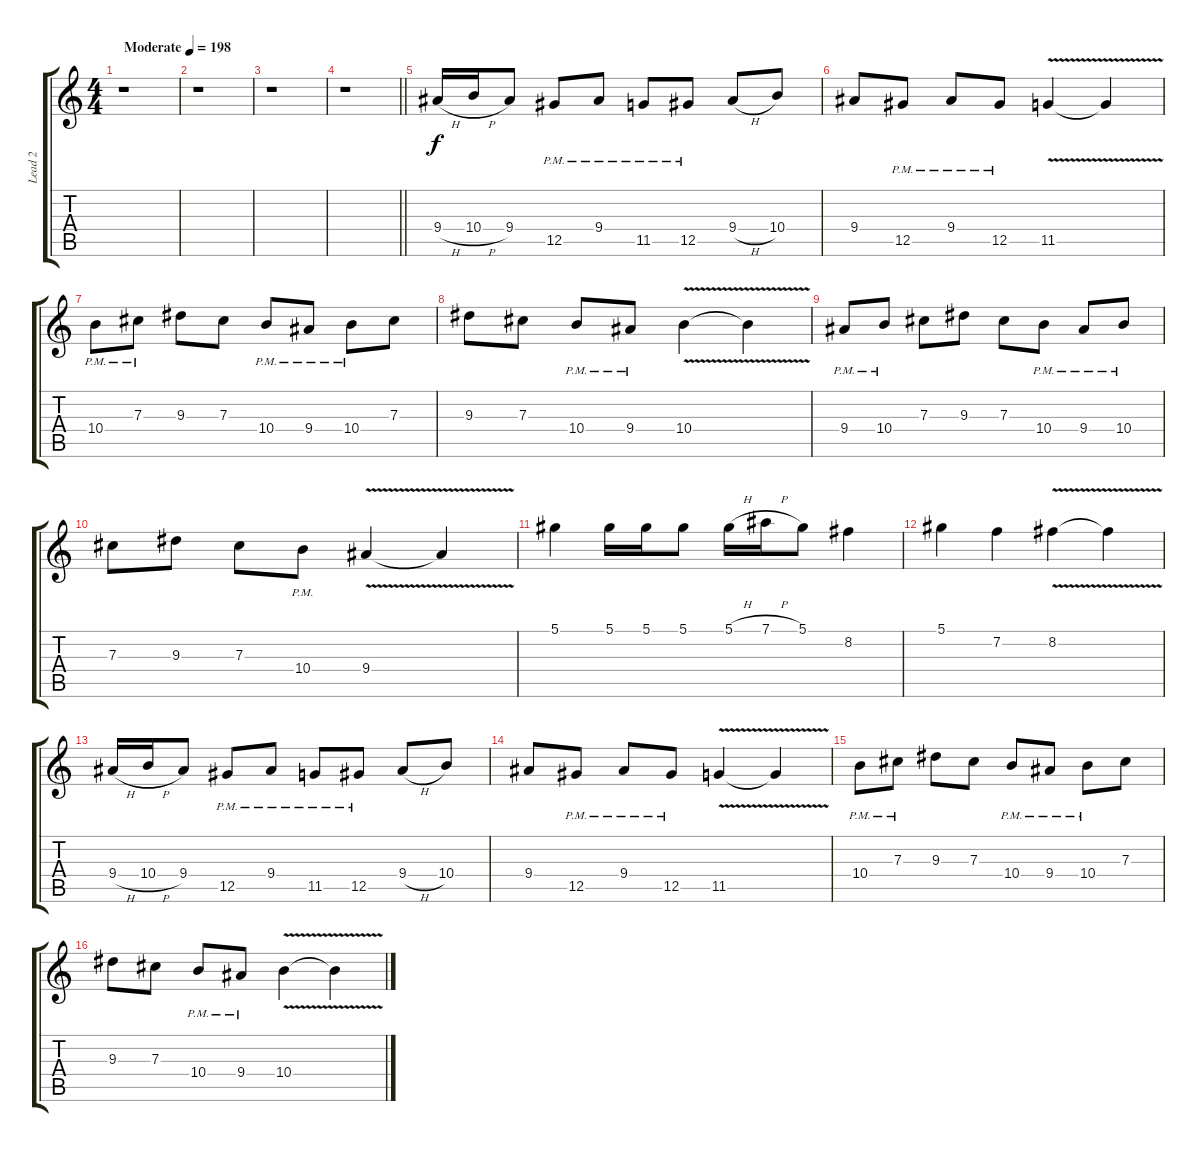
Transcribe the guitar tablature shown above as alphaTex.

\track ("Lead 2" "Lead 2") {instrument distortionguitar}
\staff {score tabs}
\tuning (Eb4 Bb3 Gb3 Db3 Ab2 Eb2) {hide}
\ts (4 4)
\tempo (198 "Moderate")
\clef g2
\ks c
r.1{dy f instrument distortionguitar} |
r.1 |
r.1 |
\barLineRight lightlight
r.1 |
9.4{h}.16 10.4{h}.16 9.4.8 12.5{pm}.8 9.4{pm}.8 11.5{pm}.8 12.5{pm}.8 9.4{h}.8 10.4.8 |
9.4.8 12.5{pm}.8 9.4{pm}.8 12.5{pm}.8 11.5{v}.4 11.5{t}.4 |
10.4{pm}.8 7.3{pm}.8 9.3.8 7.3.8 10.4{pm}.8 9.4{pm}.8 10.4{pm}.8 7.3.8 |
9.3.8 7.3.8 10.4{pm}.8 9.4{pm}.8 10.4{v}.4 10.4{t}.4 |
9.4{pm}.8 10.4{pm}.8 7.3.8 9.3.8 7.3.8 10.4{pm}.8 9.4{pm}.8 10.4{pm}.8 |
7.3.8 9.3.8 7.3.8 10.4{pm}.8 9.4{v}.4 9.4{t}.4 |
5.1.4 5.1.16 5.1.16 5.1.8 5.1{h}.16 7.1{h}.16 5.1.8 8.2.4 |
5.1.4 7.2.4 8.2{v}.4 8.2{t}.4 |
9.4{h}.16 10.4{h}.16 9.4.8 12.5{pm}.8 9.4{pm}.8 11.5{pm}.8 12.5{pm}.8 9.4{h}.8 10.4.8 |
9.4.8 12.5{pm}.8 9.4{pm}.8 12.5{pm}.8 11.5{v}.4 11.5{t}.4 |
10.4{pm}.8 7.3{pm}.8 9.3.8 7.3.8 10.4{pm}.8 9.4{pm}.8 10.4{pm}.8 7.3.8 |
9.3.8 7.3.8 10.4{pm}.8 9.4{pm}.8 10.4{v}.4 10.4{t}.4
